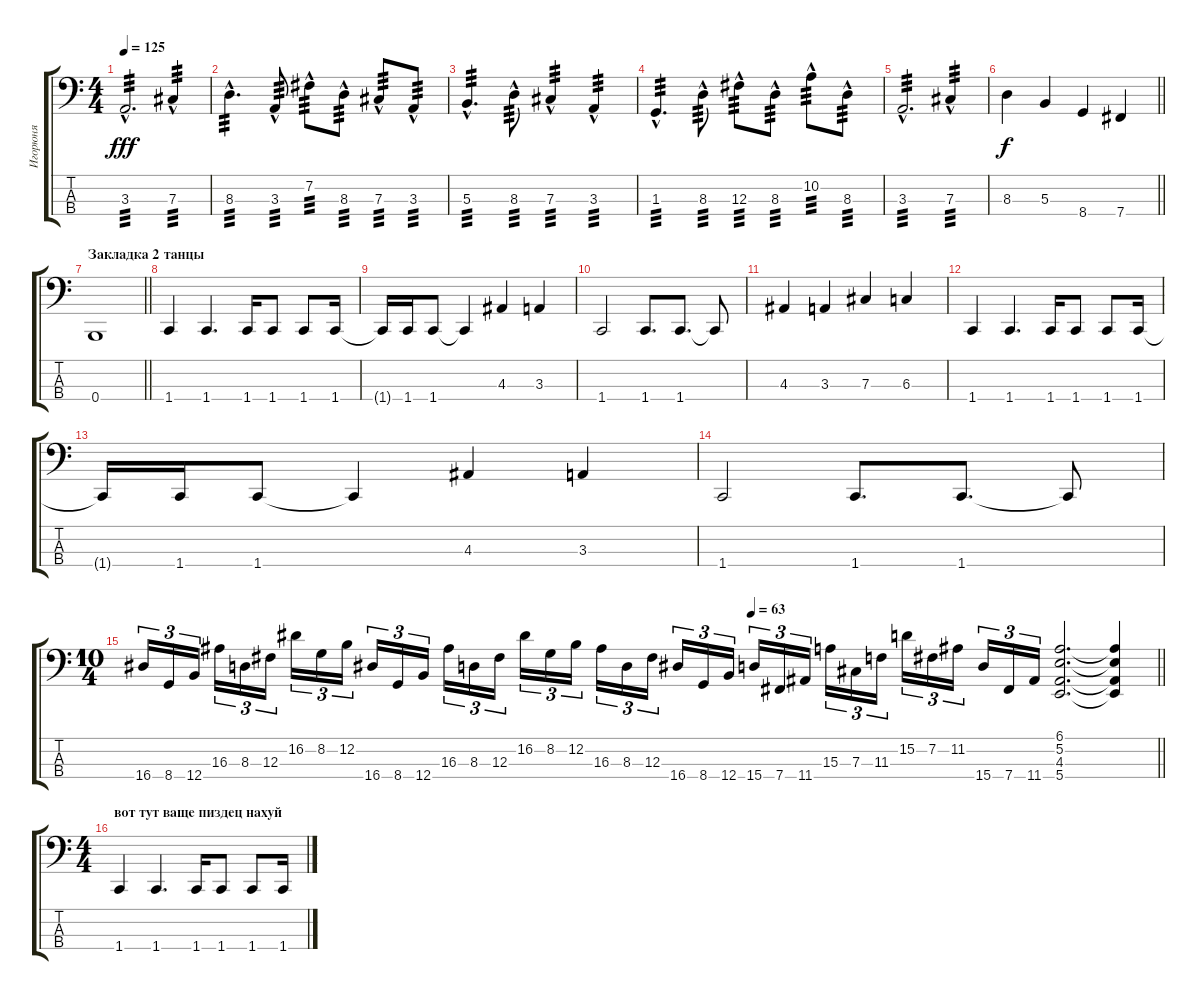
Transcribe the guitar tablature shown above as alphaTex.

\track ("Игорюня" "Игорюня") {instrument slapbass2}
\staff {score tabs}
\tuning (E2 B1 Gb1 B0) {hide}
\ts (4 4)
\tempo 125
\clef f4
\ks c
3.3{hac}.2{d tp 3 dy fff} 7.3{hac}.4{tp 3} |
8.3{hac}.4{d tp 3} 3.3{hac}.8{tp 3} 7.2{hac}.8{tp 3} 8.3{hac}.8{tp 3} 7.3{hac}.8{tp 3} 3.3{hac}.8{tp 3} |
5.3{hac}.4{d tp 3} 8.3{hac}.8{tp 3} 7.3{hac}.4{tp 3} 3.3{hac}.4{tp 3} |
1.3{hac}.4{d tp 3} 8.3{hac}.8{tp 3} 12.3{hac}.8{tp 3} 8.3{hac}.8{tp 3} 10.2{hac}.8{tp 3} 8.3{hac}.8{tp 3} |
3.3{hac}.2{d tp 3} 7.3{hac}.4{tp 3} |
\barLineRight lightlight
8.3.4{dy f} 5.3.4 8.4.4 7.4.4 |
\section ("" "Закладка 2")
\barLineRight lightlight
0.4.1 |
\section ("" "танцы")
1.4.4 1.4.4{d} 1.4.16 1.4.8 1.4.8 1.4.16 |
1.4{t}.16 1.4.16 1.4.8 1.4{t}.4 4.3.4 3.3.4 |
1.4.2 1.4.8{d} 1.4.8{d} 1.4{t}.8 |
4.3.4 3.3.4 7.3.4 6.3.4 |
1.4.4 1.4.4{d} 1.4.16 1.4.8 1.4.8 1.4.16 |
1.4{t}.16 1.4.16 1.4.8 1.4{t}.4 4.3.4 3.3.4 |
1.4.2 1.4.8{d} 1.4.8{d} 1.4{t}.8 |
\ts (10 4)
\tempo (63 0.6)
\barLineRight lightlight
16.4.16{tu (3 2)} 8.4.16{tu (3 2)} 12.4.16{tu (3 2) beam splitsecondary} 16.3.16{tu (3 2)} 8.3.16{tu (3 2)} 12.3.16{tu (3 2)} 16.2.16{tu (3 2)} 8.2.16{tu (3 2)} 12.2.16{tu (3 2) beam splitsecondary} 16.4.16{tu (3 2)} 8.4.16{tu (3 2)} 12.4.16{tu (3 2)} 16.3.16{tu (3 2)} 8.3.16{tu (3 2)} 12.3.16{tu (3 2) beam splitsecondary} 16.2.16{tu (3 2)} 8.2.16{tu (3 2)} 12.2.16{tu (3 2)} 16.3.16{tu (3 2)} 8.3.16{tu (3 2)} 12.3.16{tu (3 2) beam splitsecondary} 16.4.16{tu (3 2)} 8.4.16{tu (3 2)} 12.4.16{tu (3 2)} 15.4.16{tu (3 2)} 7.4.16{tu (3 2)} 11.4.16{tu (3 2) beam splitsecondary} 15.3.16{tu (3 2)} 7.3.16{tu (3 2)} 11.3.16{tu (3 2)} 15.2.16{tu (3 2)} 7.2.16{tu (3 2)} 11.2.16{tu (3 2) beam splitsecondary} 15.4.16{tu (3 2)} 7.4.16{tu (3 2)} 11.4.16{tu (3 2)} (6.1 5.2 4.3 5.4).2{d} (6.1{t} 5.2{t} 4.3{t} 5.4{t}).4 |
\ts (4 4)
\section ("" "вот тут ваще пиздец нахуй")
1.4.4 1.4.4{d} 1.4.16 1.4.8 1.4.8 1.4.16
